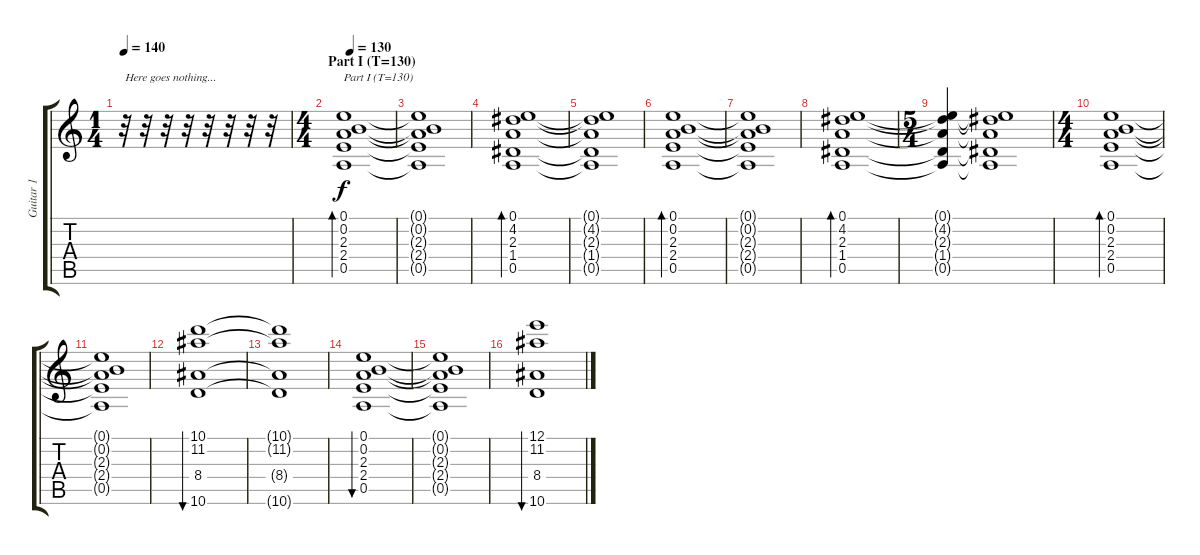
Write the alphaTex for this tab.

\track ("Guitar 1" "Guitar 1") {instrument acousticguitarsteel}
\staff {score tabs}
\tuning (E4 B3 G3 D3 A2 E2) {hide}
\ts (1 4)
\tempo 140
\clef g2
\ks c
r.32{txt "Here goes nothing..." dy f instrument acousticguitarsteel} r.32 r.32 r.32 r.32 r.32 r.32 r.32 |
\ts (4 4)
\section ("" "Part I (T=130)")
\tempo 130
(0.1 0.2 2.3 2.4 0.5).1{bd 240 txt "Part I (T=130)" volume 14 instrument acousticguitarsteel} |
(0.1{t} 0.2{t} 2.3{t} 2.4{t} 0.5{t}).1 |
(0.1 4.2 2.3 1.4 0.5).1{bd 240} |
(0.1{t} 4.2{t} 2.3{t} 1.4{t} 0.5{t}).1 |
(0.1 0.2 2.3 2.4 0.5).1{bd 240} |
(0.1{t} 0.2{t} 2.3{t} 2.4{t} 0.5{t}).1 |
(0.1 4.2 2.3 1.4 0.5).1{bd 240} |
\ts (5 4)
(0.1{t} 4.2{t} 2.3{t} 1.4{t} 0.5{t}).4 (0.1{t} 4.2{t} 2.3{t} 1.4{t} 0.5{t}).1 |
\ts (4 4)
(0.1 0.2 2.3 2.4 0.5).1{bd 240} |
(0.1{t} 0.2{t} 2.3{t} 2.4{t} 0.5{t}).1 |
(10.1 11.2 8.4 10.6).1{bu 240} |
(10.1{t} 11.2{t} 8.4{t} 10.6{t}).1 |
(0.1 0.2 2.3 2.4 0.5).1{bu 240} |
(0.1{t} 0.2{t} 2.3{t} 2.4{t} 0.5{t}).1 |
(12.1 11.2 8.4 10.6).1{bu 240}
